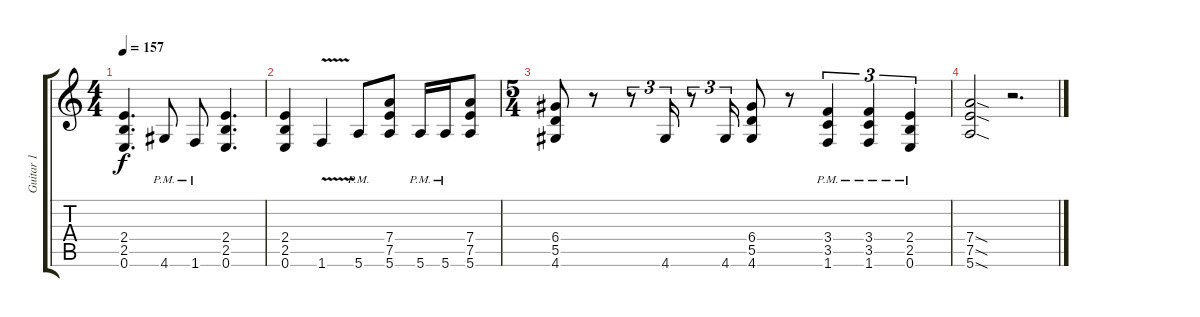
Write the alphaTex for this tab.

\track ("Guitar 1" "Guitar 1") {instrument distortionguitar}
\staff {score tabs}
\tuning (E4 B3 G3 D3 A2 E2) {hide}
\ts (4 4)
\tempo 157
\clef g2
\ks c
(2.4 2.5 0.6).4{d dy f} 4.6{pm}.8 1.6{pm}.8 (2.4 2.5 0.6).4{d} |
(2.4 2.5 0.6).4 1.6{v}.4 5.6{pm}.8 (7.4 7.5 5.6).8 5.6{pm}.16 5.6{pm}.16 (7.4 7.5 5.6).8 |
\ts (5 4)
(6.4 5.5 4.6).8 r.8 r.8{tu (3 2)} 4.6.16{tu (3 2)} r.8{tu (3 2)} 4.6.16{tu (3 2)} (6.4 5.5 4.6).8 r.8 (3.4{pm} 3.5{pm} 1.6{pm}).4{tu (3 2)} (3.4{pm} 3.5{pm} 1.6{pm}).4{tu (3 2)} (2.4{pm} 2.5{pm} 0.6{pm}).4{tu (3 2)} |
(7.4{sod} 7.5{sod} 5.6{sod}).2 r.2{d}
